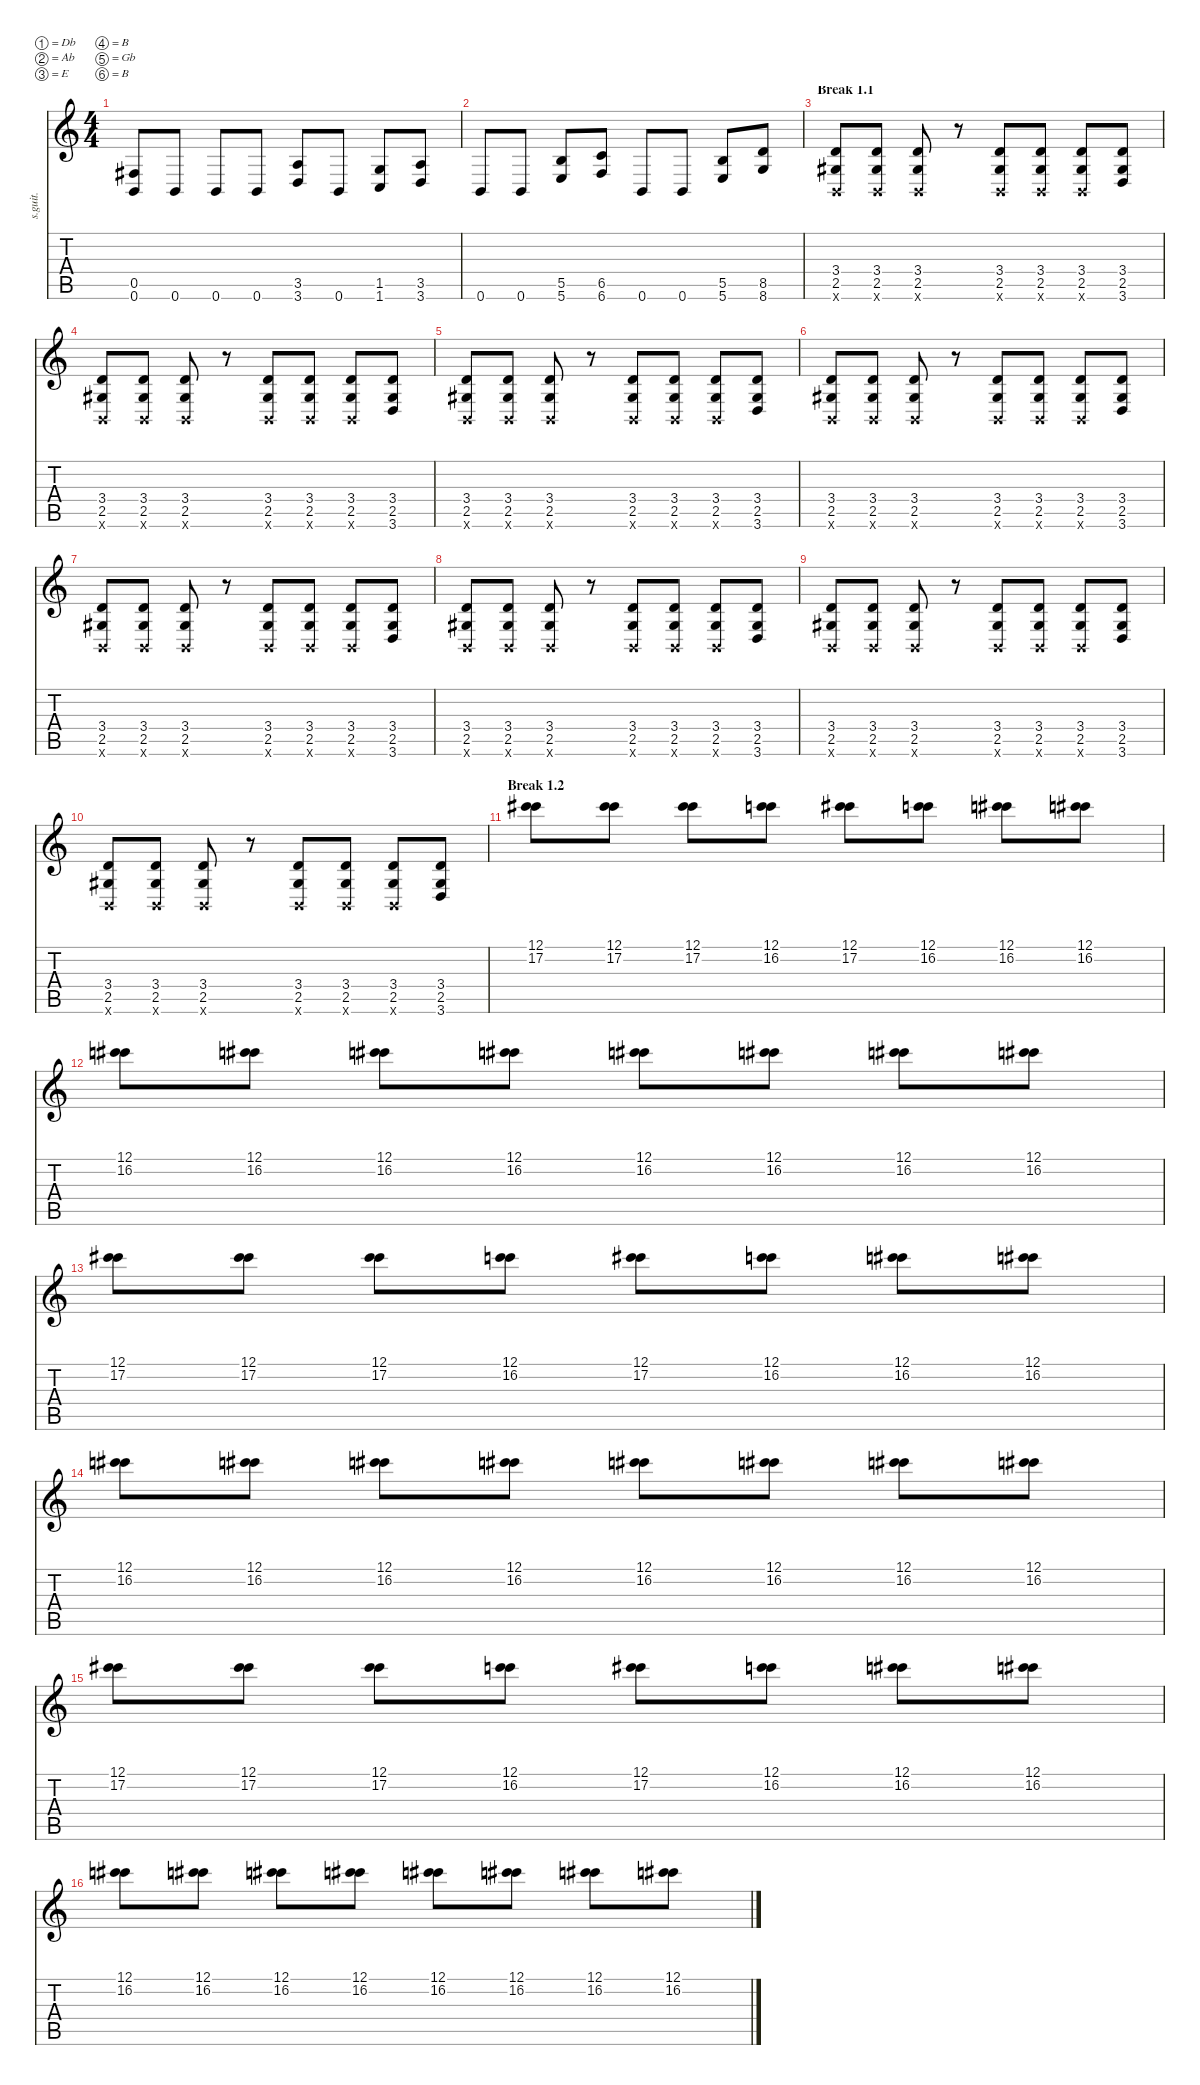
\defaultSystemsLayout 4
\hideDynamics
\bracketExtendMode nobrackets
\track ("Mick Thomson" "s.guit.") {instrument distortionguitar}
\staff {score tabs}
\tuning (Db4 Ab3 E3 B2 Gb2 B1)
\ts (4 4)
\tempo (210 hide)
\clef g2
\ks c
(0.5{acc #} 0.6).8{lyrics (0 "") lyrics (1 "") lyrics (2 "") lyrics (3 "") lyrics (4 "") dy f} 0.6.8{lyrics (0 "") lyrics (1 "") lyrics (2 "") lyrics (3 "") lyrics (4 "")} 0.6.8{lyrics (0 "") lyrics (1 "") lyrics (2 "") lyrics (3 "") lyrics (4 "")} 0.6.8{lyrics (0 "") lyrics (1 "") lyrics (2 "") lyrics (3 "") lyrics (4 "")} (3.5 3.6).8{lyrics (0 "") lyrics (1 "") lyrics (2 "") lyrics (3 "") lyrics (4 "")} 0.6.8{lyrics (0 "") lyrics (1 "") lyrics (2 "") lyrics (3 "") lyrics (4 "")} (1.5 1.6).8{lyrics (0 "") lyrics (1 "") lyrics (2 "") lyrics (3 "") lyrics (4 "")} (3.5 3.6).8{lyrics (0 "") lyrics (1 "") lyrics (2 "") lyrics (3 "") lyrics (4 "")} |
0.6.8{lyrics (0 "") lyrics (1 "") lyrics (2 "") lyrics (3 "") lyrics (4 "")} 0.6.8{lyrics (0 "") lyrics (1 "") lyrics (2 "") lyrics (3 "") lyrics (4 "")} (5.5 5.6).8{lyrics (0 "") lyrics (1 "") lyrics (2 "") lyrics (3 "") lyrics (4 "")} (6.5 6.6).8{lyrics (0 "") lyrics (1 "") lyrics (2 "") lyrics (3 "") lyrics (4 "")} 0.6.8{lyrics (0 "") lyrics (1 "") lyrics (2 "") lyrics (3 "") lyrics (4 "")} 0.6.8{lyrics (0 "") lyrics (1 "") lyrics (2 "") lyrics (3 "") lyrics (4 "")} (5.5 5.6).8{lyrics (0 "") lyrics (1 "") lyrics (2 "") lyrics (3 "") lyrics (4 "")} (8.5 8.6).8{lyrics (0 "") lyrics (1 "") lyrics (2 "") lyrics (3 "") lyrics (4 "")} |
\section ("" "Break 1.1")
(3.4 2.5{acc #} 0.6{x}).8{lyrics (0 "") lyrics (1 "") lyrics (2 "") lyrics (3 "") lyrics (4 "")} (3.4 2.5{acc #} 0.6{x}).8{lyrics (0 "") lyrics (1 "") lyrics (2 "") lyrics (3 "") lyrics (4 "")} (3.4 2.5{acc #} 0.6{x}).8{lyrics (0 "") lyrics (1 "") lyrics (2 "") lyrics (3 "") lyrics (4 "")} r.8 (3.4 2.5{acc #} 0.6{x}).8{lyrics (0 "") lyrics (1 "") lyrics (2 "") lyrics (3 "") lyrics (4 "")} (3.4 2.5{acc #} 0.6{x}).8{lyrics (0 "") lyrics (1 "") lyrics (2 "") lyrics (3 "") lyrics (4 "")} (3.4 2.5{acc #} 0.6{x}).8{lyrics (0 "") lyrics (1 "") lyrics (2 "") lyrics (3 "") lyrics (4 "")} (3.4 2.5{acc #} 3.6).8{lyrics (0 "") lyrics (1 "") lyrics (2 "") lyrics (3 "") lyrics (4 "")} |
(3.4 2.5{acc #} 0.6{x}).8{lyrics (0 "") lyrics (1 "") lyrics (2 "") lyrics (3 "") lyrics (4 "")} (3.4 2.5{acc #} 0.6{x}).8{lyrics (0 "") lyrics (1 "") lyrics (2 "") lyrics (3 "") lyrics (4 "")} (3.4 2.5{acc #} 0.6{x}).8{lyrics (0 "") lyrics (1 "") lyrics (2 "") lyrics (3 "") lyrics (4 "")} r.8 (3.4 2.5{acc #} 0.6{x}).8{lyrics (0 "") lyrics (1 "") lyrics (2 "") lyrics (3 "") lyrics (4 "")} (3.4 2.5{acc #} 0.6{x}).8{lyrics (0 "") lyrics (1 "") lyrics (2 "") lyrics (3 "") lyrics (4 "")} (3.4 2.5{acc #} 0.6{x}).8{lyrics (0 "") lyrics (1 "") lyrics (2 "") lyrics (3 "") lyrics (4 "")} (3.4 2.5{acc #} 3.6).8{lyrics (0 "") lyrics (1 "") lyrics (2 "") lyrics (3 "") lyrics (4 "")} |
(3.4 2.5{acc #} 0.6{x}).8{lyrics (0 "") lyrics (1 "") lyrics (2 "") lyrics (3 "") lyrics (4 "")} (3.4 2.5{acc #} 0.6{x}).8{lyrics (0 "") lyrics (1 "") lyrics (2 "") lyrics (3 "") lyrics (4 "")} (3.4 2.5{acc #} 0.6{x}).8{lyrics (0 "") lyrics (1 "") lyrics (2 "") lyrics (3 "") lyrics (4 "")} r.8 (3.4 2.5{acc #} 0.6{x}).8{lyrics (0 "") lyrics (1 "") lyrics (2 "") lyrics (3 "") lyrics (4 "")} (3.4 2.5{acc #} 0.6{x}).8{lyrics (0 "") lyrics (1 "") lyrics (2 "") lyrics (3 "") lyrics (4 "")} (3.4 2.5{acc #} 0.6{x}).8{lyrics (0 "") lyrics (1 "") lyrics (2 "") lyrics (3 "") lyrics (4 "")} (3.4 2.5{acc #} 3.6).8{lyrics (0 "") lyrics (1 "") lyrics (2 "") lyrics (3 "") lyrics (4 "")} |
(3.4 2.5{acc #} 0.6{x}).8{lyrics (0 "") lyrics (1 "") lyrics (2 "") lyrics (3 "") lyrics (4 "")} (3.4 2.5{acc #} 0.6{x}).8{lyrics (0 "") lyrics (1 "") lyrics (2 "") lyrics (3 "") lyrics (4 "")} (3.4 2.5{acc #} 0.6{x}).8{lyrics (0 "") lyrics (1 "") lyrics (2 "") lyrics (3 "") lyrics (4 "")} r.8 (3.4 2.5{acc #} 0.6{x}).8{lyrics (0 "") lyrics (1 "") lyrics (2 "") lyrics (3 "") lyrics (4 "")} (3.4 2.5{acc #} 0.6{x}).8{lyrics (0 "") lyrics (1 "") lyrics (2 "") lyrics (3 "") lyrics (4 "")} (3.4 2.5{acc #} 0.6{x}).8{lyrics (0 "") lyrics (1 "") lyrics (2 "") lyrics (3 "") lyrics (4 "")} (3.4 2.5{acc #} 3.6).8{lyrics (0 "") lyrics (1 "") lyrics (2 "") lyrics (3 "") lyrics (4 "")} |
(3.4 2.5{acc #} 0.6{x}).8{lyrics (0 "") lyrics (1 "") lyrics (2 "") lyrics (3 "") lyrics (4 "")} (3.4 2.5{acc #} 0.6{x}).8{lyrics (0 "") lyrics (1 "") lyrics (2 "") lyrics (3 "") lyrics (4 "")} (3.4 2.5{acc #} 0.6{x}).8{lyrics (0 "") lyrics (1 "") lyrics (2 "") lyrics (3 "") lyrics (4 "")} r.8 (3.4 2.5{acc #} 0.6{x}).8{lyrics (0 "") lyrics (1 "") lyrics (2 "") lyrics (3 "") lyrics (4 "")} (3.4 2.5{acc #} 0.6{x}).8{lyrics (0 "") lyrics (1 "") lyrics (2 "") lyrics (3 "") lyrics (4 "")} (3.4 2.5{acc #} 0.6{x}).8{lyrics (0 "") lyrics (1 "") lyrics (2 "") lyrics (3 "") lyrics (4 "")} (3.4 2.5{acc #} 3.6).8{lyrics (0 "") lyrics (1 "") lyrics (2 "") lyrics (3 "") lyrics (4 "")} |
(3.4 2.5{acc #} 0.6{x}).8{lyrics (0 "") lyrics (1 "") lyrics (2 "") lyrics (3 "") lyrics (4 "")} (3.4 2.5{acc #} 0.6{x}).8{lyrics (0 "") lyrics (1 "") lyrics (2 "") lyrics (3 "") lyrics (4 "")} (3.4 2.5{acc #} 0.6{x}).8{lyrics (0 "") lyrics (1 "") lyrics (2 "") lyrics (3 "") lyrics (4 "")} r.8 (3.4 2.5{acc #} 0.6{x}).8{lyrics (0 "") lyrics (1 "") lyrics (2 "") lyrics (3 "") lyrics (4 "")} (3.4 2.5{acc #} 0.6{x}).8{lyrics (0 "") lyrics (1 "") lyrics (2 "") lyrics (3 "") lyrics (4 "")} (3.4 2.5{acc #} 0.6{x}).8{lyrics (0 "") lyrics (1 "") lyrics (2 "") lyrics (3 "") lyrics (4 "")} (3.4 2.5{acc #} 3.6).8{lyrics (0 "") lyrics (1 "") lyrics (2 "") lyrics (3 "") lyrics (4 "")} |
(3.4 2.5{acc #} 0.6{x}).8{lyrics (0 "") lyrics (1 "") lyrics (2 "") lyrics (3 "") lyrics (4 "")} (3.4 2.5{acc #} 0.6{x}).8{lyrics (0 "") lyrics (1 "") lyrics (2 "") lyrics (3 "") lyrics (4 "")} (3.4 2.5{acc #} 0.6{x}).8{lyrics (0 "") lyrics (1 "") lyrics (2 "") lyrics (3 "") lyrics (4 "")} r.8 (3.4 2.5{acc #} 0.6{x}).8{lyrics (0 "") lyrics (1 "") lyrics (2 "") lyrics (3 "") lyrics (4 "")} (3.4 2.5{acc #} 0.6{x}).8{lyrics (0 "") lyrics (1 "") lyrics (2 "") lyrics (3 "") lyrics (4 "")} (3.4 2.5{acc #} 0.6{x}).8{lyrics (0 "") lyrics (1 "") lyrics (2 "") lyrics (3 "") lyrics (4 "")} (3.4 2.5{acc #} 3.6).8{lyrics (0 "") lyrics (1 "") lyrics (2 "") lyrics (3 "") lyrics (4 "")} |
(3.4 2.5{acc #} 0.6{x}).8{lyrics (0 "") lyrics (1 "") lyrics (2 "") lyrics (3 "") lyrics (4 "")} (3.4 2.5{acc #} 0.6{x}).8{lyrics (0 "") lyrics (1 "") lyrics (2 "") lyrics (3 "") lyrics (4 "")} (3.4 2.5{acc #} 0.6{x}).8{lyrics (0 "") lyrics (1 "") lyrics (2 "") lyrics (3 "") lyrics (4 "")} r.8 (3.4 2.5{acc #} 0.6{x}).8{lyrics (0 "") lyrics (1 "") lyrics (2 "") lyrics (3 "") lyrics (4 "")} (3.4 2.5{acc #} 0.6{x}).8{lyrics (0 "") lyrics (1 "") lyrics (2 "") lyrics (3 "") lyrics (4 "")} (3.4 2.5{acc #} 0.6{x}).8{lyrics (0 "") lyrics (1 "") lyrics (2 "") lyrics (3 "") lyrics (4 "")} (3.4 2.5{acc #} 3.6).8{lyrics (0 "") lyrics (1 "") lyrics (2 "") lyrics (3 "") lyrics (4 "")} |
\section ("" "Break 1.2")
\tempo (188 hide)
(12.1{acc #} 17.2{acc #}).8{lyrics (0 "") lyrics (1 "") lyrics (2 "") lyrics (3 "") lyrics (4 "")} (12.1{acc #} 17.2{acc #}).8{lyrics (0 "") lyrics (1 "") lyrics (2 "") lyrics (3 "") lyrics (4 "")} (12.1{acc #} 17.2{acc #}).8{lyrics (0 "") lyrics (1 "") lyrics (2 "") lyrics (3 "") lyrics (4 "")} (12.1{acc #} 16.2).8{lyrics (0 "") lyrics (1 "") lyrics (2 "") lyrics (3 "") lyrics (4 "") dy mf} (12.1{acc #} 17.2{acc #}).8{lyrics (0 "") lyrics (1 "") lyrics (2 "") lyrics (3 "") lyrics (4 "") dy f} (12.1{acc #} 16.2).8{lyrics (0 "") lyrics (1 "") lyrics (2 "") lyrics (3 "") lyrics (4 "") dy mf} (12.1{acc #} 16.2).8{lyrics (0 "") lyrics (1 "") lyrics (2 "") lyrics (3 "") lyrics (4 "") dy f} (12.1{acc #} 16.2).8{lyrics (0 "") lyrics (1 "") lyrics (2 "") lyrics (3 "") lyrics (4 "")} |
(12.1{acc #} 16.2).8{lyrics (0 "") lyrics (1 "") lyrics (2 "") lyrics (3 "") lyrics (4 "")} (12.1{acc #} 16.2).8{lyrics (0 "") lyrics (1 "") lyrics (2 "") lyrics (3 "") lyrics (4 "")} (12.1{acc #} 16.2).8{lyrics (0 "") lyrics (1 "") lyrics (2 "") lyrics (3 "") lyrics (4 "")} (12.1{acc #} 16.2).8{lyrics (0 "") lyrics (1 "") lyrics (2 "") lyrics (3 "") lyrics (4 "")} (12.1{acc #} 16.2).8{lyrics (0 "") lyrics (1 "") lyrics (2 "") lyrics (3 "") lyrics (4 "")} (12.1{acc #} 16.2).8{lyrics (0 "") lyrics (1 "") lyrics (2 "") lyrics (3 "") lyrics (4 "")} (12.1{acc #} 16.2).8{lyrics (0 "") lyrics (1 "") lyrics (2 "") lyrics (3 "") lyrics (4 "")} (12.1{acc #} 16.2).8{lyrics (0 "") lyrics (1 "") lyrics (2 "") lyrics (3 "") lyrics (4 "")} |
(12.1{acc #} 17.2{acc #}).8{lyrics (0 "") lyrics (1 "") lyrics (2 "") lyrics (3 "") lyrics (4 "")} (12.1{acc #} 17.2{acc #}).8{lyrics (0 "") lyrics (1 "") lyrics (2 "") lyrics (3 "") lyrics (4 "")} (12.1{acc #} 17.2{acc #}).8{lyrics (0 "") lyrics (1 "") lyrics (2 "") lyrics (3 "") lyrics (4 "")} (12.1{acc #} 16.2).8{lyrics (0 "") lyrics (1 "") lyrics (2 "") lyrics (3 "") lyrics (4 "") dy mf} (12.1{acc #} 17.2{acc #}).8{lyrics (0 "") lyrics (1 "") lyrics (2 "") lyrics (3 "") lyrics (4 "") dy f} (12.1{acc #} 16.2).8{lyrics (0 "") lyrics (1 "") lyrics (2 "") lyrics (3 "") lyrics (4 "") dy mf} (12.1{acc #} 16.2).8{lyrics (0 "") lyrics (1 "") lyrics (2 "") lyrics (3 "") lyrics (4 "") dy f} (12.1{acc #} 16.2).8{lyrics (0 "") lyrics (1 "") lyrics (2 "") lyrics (3 "") lyrics (4 "")} |
(12.1{acc #} 16.2).8{lyrics (0 "") lyrics (1 "") lyrics (2 "") lyrics (3 "") lyrics (4 "")} (12.1{acc #} 16.2).8{lyrics (0 "") lyrics (1 "") lyrics (2 "") lyrics (3 "") lyrics (4 "")} (12.1{acc #} 16.2).8{lyrics (0 "") lyrics (1 "") lyrics (2 "") lyrics (3 "") lyrics (4 "")} (12.1{acc #} 16.2).8{lyrics (0 "") lyrics (1 "") lyrics (2 "") lyrics (3 "") lyrics (4 "")} (12.1{acc #} 16.2).8{lyrics (0 "") lyrics (1 "") lyrics (2 "") lyrics (3 "") lyrics (4 "")} (12.1{acc #} 16.2).8{lyrics (0 "") lyrics (1 "") lyrics (2 "") lyrics (3 "") lyrics (4 "")} (12.1{acc #} 16.2).8{lyrics (0 "") lyrics (1 "") lyrics (2 "") lyrics (3 "") lyrics (4 "")} (12.1{acc #} 16.2).8{lyrics (0 "") lyrics (1 "") lyrics (2 "") lyrics (3 "") lyrics (4 "")} |
\tempo (195 hide)
(12.1{acc #} 17.2{acc #}).8{lyrics (0 "") lyrics (1 "") lyrics (2 "") lyrics (3 "") lyrics (4 "")} (12.1{acc #} 17.2{acc #}).8{lyrics (0 "") lyrics (1 "") lyrics (2 "") lyrics (3 "") lyrics (4 "")} (12.1{acc #} 17.2{acc #}).8{lyrics (0 "") lyrics (1 "") lyrics (2 "") lyrics (3 "") lyrics (4 "")} (12.1{acc #} 16.2).8{lyrics (0 "") lyrics (1 "") lyrics (2 "") lyrics (3 "") lyrics (4 "") dy mf} (12.1{acc #} 17.2{acc #}).8{lyrics (0 "") lyrics (1 "") lyrics (2 "") lyrics (3 "") lyrics (4 "") dy f} (12.1{acc #} 16.2).8{lyrics (0 "") lyrics (1 "") lyrics (2 "") lyrics (3 "") lyrics (4 "") dy mf} (12.1{acc #} 16.2).8{lyrics (0 "") lyrics (1 "") lyrics (2 "") lyrics (3 "") lyrics (4 "") dy f} (12.1{acc #} 16.2).8{lyrics (0 "") lyrics (1 "") lyrics (2 "") lyrics (3 "") lyrics (4 "")} |
(12.1{acc #} 16.2).8{lyrics (0 "") lyrics (1 "") lyrics (2 "") lyrics (3 "") lyrics (4 "")} (12.1{acc #} 16.2).8{lyrics (0 "") lyrics (1 "") lyrics (2 "") lyrics (3 "") lyrics (4 "")} (12.1{acc #} 16.2).8{lyrics (0 "") lyrics (1 "") lyrics (2 "") lyrics (3 "") lyrics (4 "")} (12.1{acc #} 16.2).8{lyrics (0 "") lyrics (1 "") lyrics (2 "") lyrics (3 "") lyrics (4 "")} (12.1{acc #} 16.2).8{lyrics (0 "") lyrics (1 "") lyrics (2 "") lyrics (3 "") lyrics (4 "")} (12.1{acc #} 16.2).8{lyrics (0 "") lyrics (1 "") lyrics (2 "") lyrics (3 "") lyrics (4 "")} (12.1{acc #} 16.2).8{lyrics (0 "") lyrics (1 "") lyrics (2 "") lyrics (3 "") lyrics (4 "")} (12.1{acc #} 16.2).8{lyrics (0 "") lyrics (1 "") lyrics (2 "") lyrics (3 "") lyrics (4 "")}
